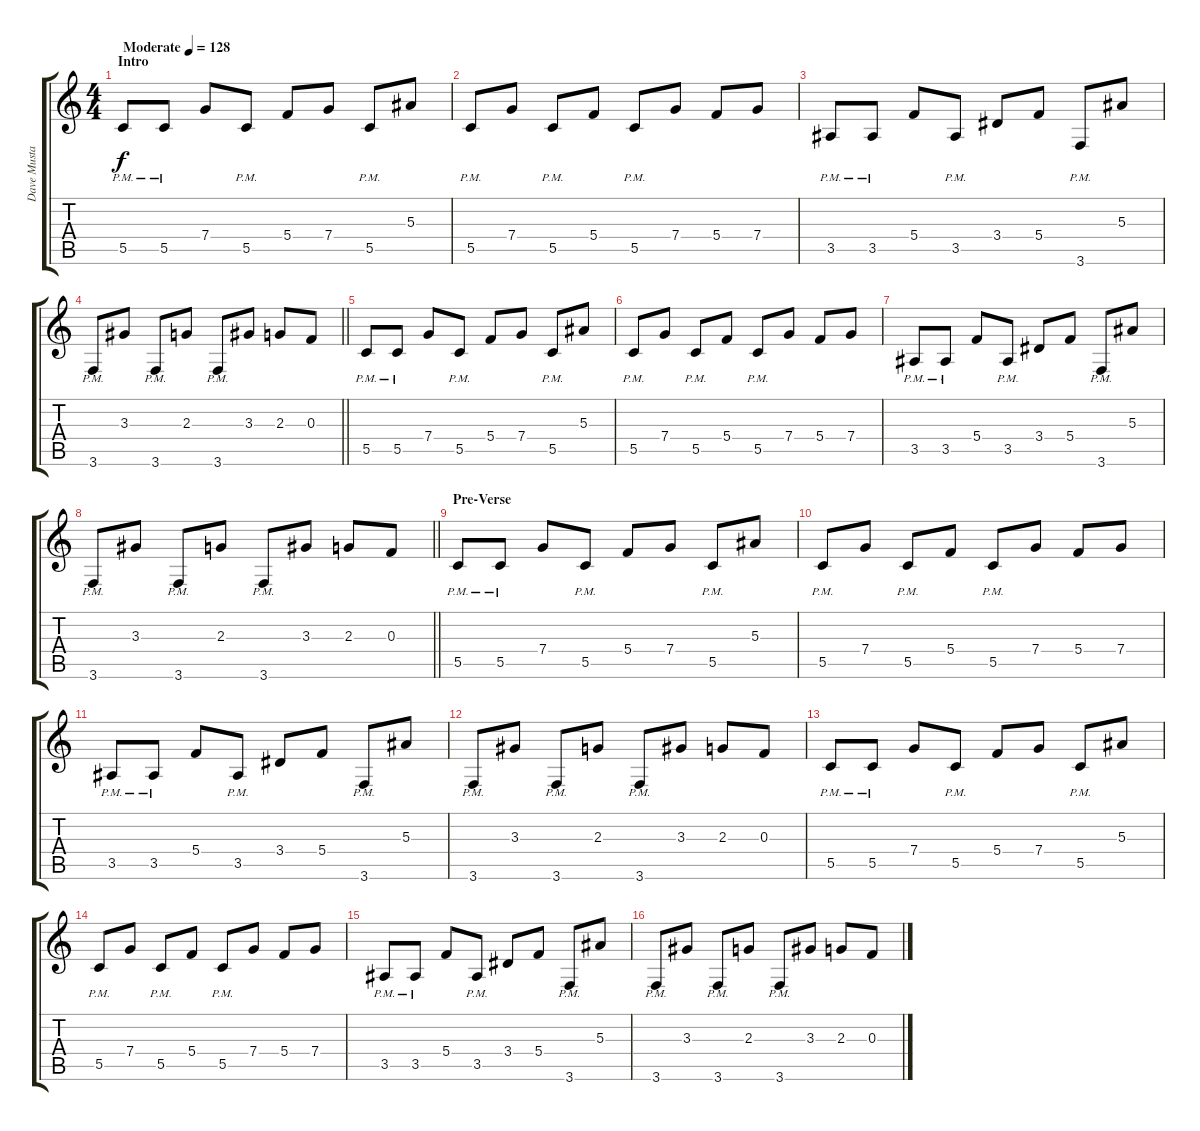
\track ("Dave Mustaine" "Dave Musta") {instrument distortionguitar}
\staff {score tabs}
\tuning (D4 A3 F3 C3 G2 D2) {hide}
\ts (4 4)
\section ("" "Intro")
\tempo (128 "Moderate")
\clef g2
\ks c
5.5{pm}.8{dy f instrument distortionguitar} 5.5{pm}.8 7.4.8 5.5{pm}.8 5.4.8 7.4.8 5.5{pm}.8 5.3.8 |
5.5{pm}.8 7.4.8 5.5{pm}.8 5.4.8 5.5{pm}.8 7.4.8 5.4.8 7.4.8 |
3.5{pm}.8 3.5{pm}.8 5.4.8 3.5{pm}.8 3.4.8 5.4.8 3.6{pm}.8 5.3.8 |
\barLineRight lightlight
3.6{pm}.8 3.3.8 3.6{pm}.8 2.3.8 3.6{pm}.8 3.3.8 2.3.8 0.3.8 |
5.5{pm}.8 5.5{pm}.8 7.4.8 5.5{pm}.8 5.4.8 7.4.8 5.5{pm}.8 5.3.8 |
5.5{pm}.8 7.4.8 5.5{pm}.8 5.4.8 5.5{pm}.8 7.4.8 5.4.8 7.4.8 |
3.5{pm}.8 3.5{pm}.8 5.4.8 3.5{pm}.8 3.4.8 5.4.8 3.6{pm}.8 5.3.8 |
\barLineRight lightlight
3.6{pm}.8 3.3.8 3.6{pm}.8 2.3.8 3.6{pm}.8 3.3.8 2.3.8 0.3.8 |
\section ("" "Pre-Verse")
5.5{pm}.8 5.5{pm}.8 7.4.8 5.5{pm}.8 5.4.8 7.4.8 5.5{pm}.8 5.3.8 |
5.5{pm}.8 7.4.8 5.5{pm}.8 5.4.8 5.5{pm}.8 7.4.8 5.4.8 7.4.8 |
3.5{pm}.8 3.5{pm}.8 5.4.8 3.5{pm}.8 3.4.8 5.4.8 3.6{pm}.8 5.3.8 |
3.6{pm}.8 3.3.8 3.6{pm}.8 2.3.8 3.6{pm}.8 3.3.8 2.3.8 0.3.8 |
5.5{pm}.8 5.5{pm}.8 7.4.8 5.5{pm}.8 5.4.8 7.4.8 5.5{pm}.8 5.3.8 |
5.5{pm}.8 7.4.8 5.5{pm}.8 5.4.8 5.5{pm}.8 7.4.8 5.4.8 7.4.8 |
3.5{pm}.8 3.5{pm}.8 5.4.8 3.5{pm}.8 3.4.8 5.4.8 3.6{pm}.8 5.3.8 |
3.6{pm}.8 3.3.8 3.6{pm}.8 2.3.8 3.6{pm}.8 3.3.8 2.3.8 0.3.8
